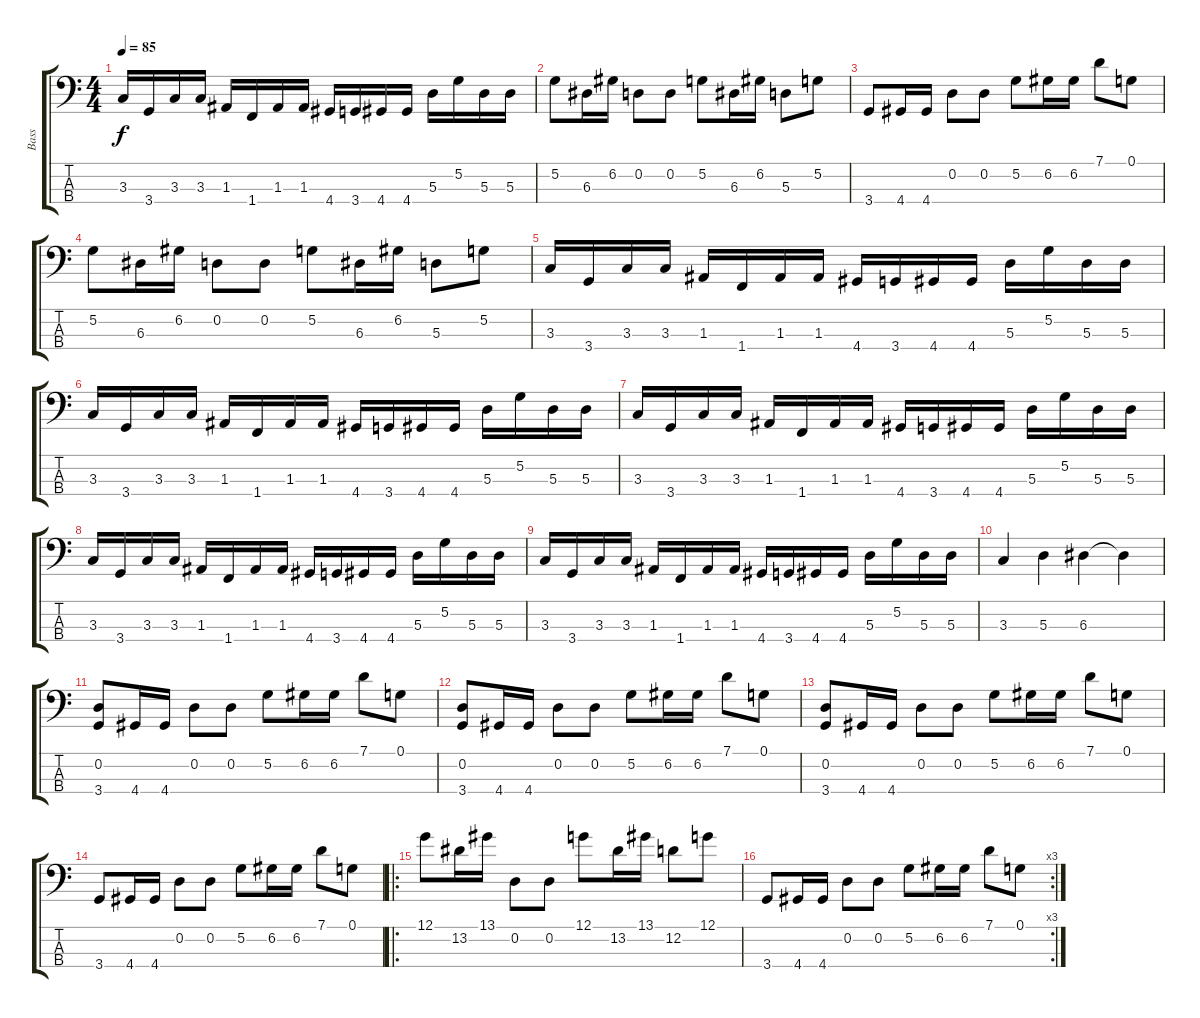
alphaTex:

\track ("Bass" "Bass") {instrument slapbass1}
\staff {score tabs}
\tuning (G2 D2 A1 E1) {hide}
\ts (4 4)
\tempo 85
\clef f4
\ks c
3.3.16{dy f} 3.4.16 3.3.16 3.3.16 1.3.16 1.4.16 1.3.16 1.3.16 4.4.16 3.4.16 4.4.16 4.4.16 5.3.16 5.2.16 5.3.16 5.3.16 |
5.2.8 6.3.16 6.2.16 0.2.8 0.2.8 5.2.8 6.3.16 6.2.16 5.3.8 5.2.8 |
3.4.8 4.4.16 4.4.16 0.2.8 0.2.8 5.2.8 6.2.16 6.2.16 7.1.8 0.1.8 |
5.2.8 6.3.16 6.2.16 0.2.8 0.2.8 5.2.8 6.3.16 6.2.16 5.3.8 5.2.8 |
3.3.16 3.4.16 3.3.16 3.3.16 1.3.16 1.4.16 1.3.16 1.3.16 4.4.16 3.4.16 4.4.16 4.4.16 5.3.16 5.2.16 5.3.16 5.3.16 |
3.3.16 3.4.16 3.3.16 3.3.16 1.3.16 1.4.16 1.3.16 1.3.16 4.4.16 3.4.16 4.4.16 4.4.16 5.3.16 5.2.16 5.3.16 5.3.16 |
3.3.16 3.4.16 3.3.16 3.3.16 1.3.16 1.4.16 1.3.16 1.3.16 4.4.16 3.4.16 4.4.16 4.4.16 5.3.16 5.2.16 5.3.16 5.3.16 |
3.3.16 3.4.16 3.3.16 3.3.16 1.3.16 1.4.16 1.3.16 1.3.16 4.4.16 3.4.16 4.4.16 4.4.16 5.3.16 5.2.16 5.3.16 5.3.16 |
3.3.16 3.4.16 3.3.16 3.3.16 1.3.16 1.4.16 1.3.16 1.3.16 4.4.16 3.4.16 4.4.16 4.4.16 5.3.16 5.2.16 5.3.16 5.3.16 |
3.3.4 5.3.4 6.3.4 6.3{t}.4 |
(0.2 3.4).8 4.4.16 4.4.16 0.2.8 0.2.8 5.2.8 6.2.16 6.2.16 7.1.8 0.1.8 |
(0.2 3.4).8 4.4.16 4.4.16 0.2.8 0.2.8 5.2.8 6.2.16 6.2.16 7.1.8 0.1.8 |
(0.2 3.4).8 4.4.16 4.4.16 0.2.8 0.2.8 5.2.8 6.2.16 6.2.16 7.1.8 0.1.8 |
3.4.8 4.4.16 4.4.16 0.2.8 0.2.8 5.2.8 6.2.16 6.2.16 7.1.8 0.1.8 |
\ro
12.1.8 13.2.16 13.1.16 0.2.8 0.2.8 12.1.8 13.2.16 13.1.16 12.2.8 12.1.8 |
\rc 3
3.4.8 4.4.16 4.4.16 0.2.8 0.2.8 5.2.8 6.2.16 6.2.16 7.1.8 0.1.8
